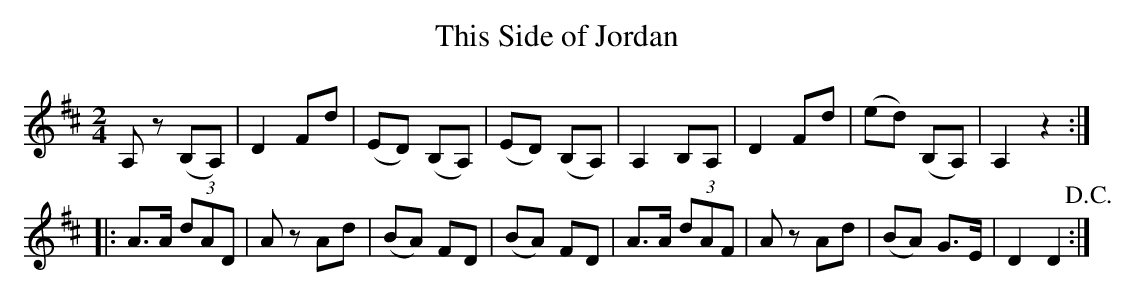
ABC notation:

X:1
T:This Side of Jordan
M:2/4
L:1/8
K:D
A,z (B,A,)|D2 Fd|(ED) (B,A,)|(ED) (B,A,)|A,2 B,A,|D2 Fd|(ed) (B,A,)|A,2 z2:|
|:A>A (3dAD|Az Ad|(BA) FD|(BA) FD |A>A (3dAF|Az Ad|(BA) G>E|D2 D2!D.C.!:|
